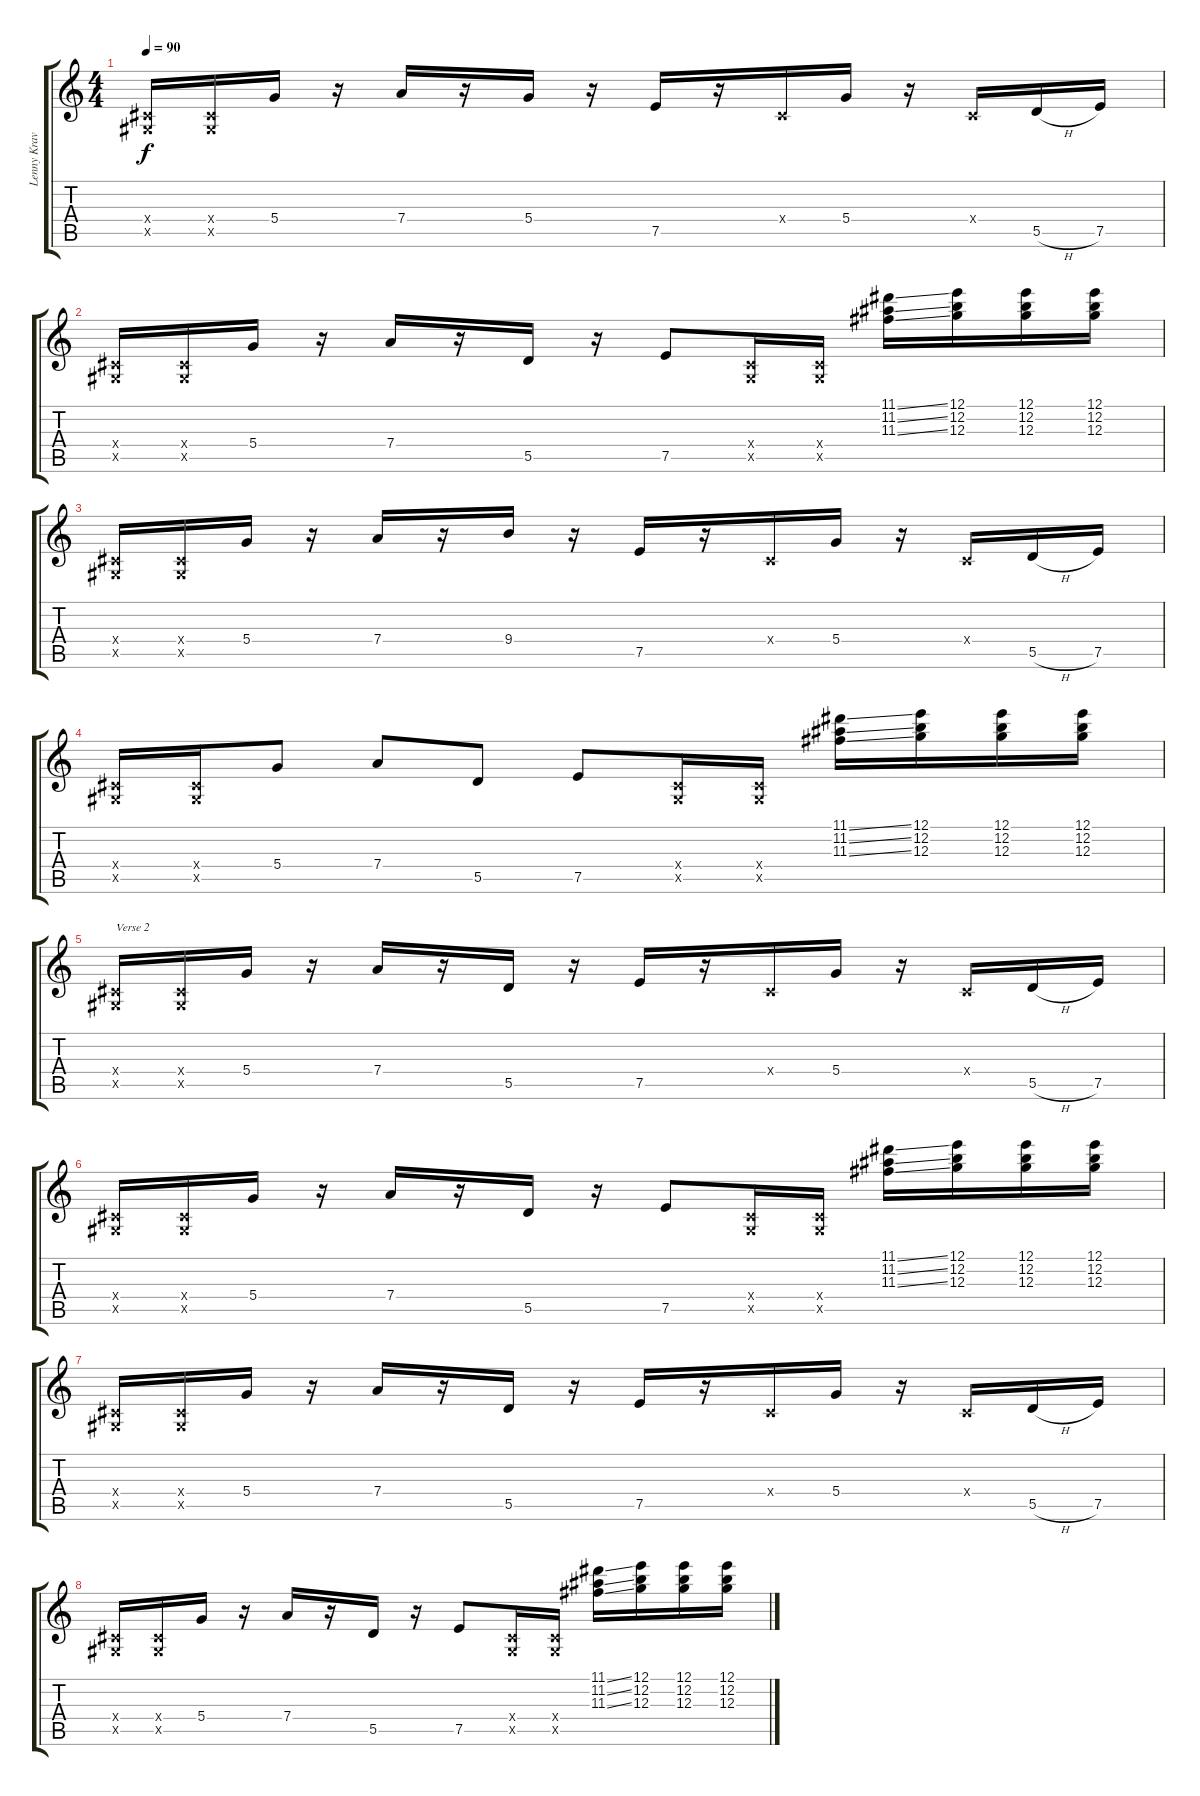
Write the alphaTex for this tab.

\track ("Lenny Kravitz" "Lenny Krav") {instrument overdrivenguitar}
\staff {score tabs}
\tuning (E4 B3 G3 D3 A2 E2) {hide}
\ts (4 4)
\tempo 90
\clef g2
\ks c
(-1.4{x} -1.5{x}).16{dy f} (-1.4{x} -1.5{x}).16 5.4.16 r.16 7.4.16 r.16 5.4.16 r.16 7.5.16 r.16 -1.4{x}.16 5.4.16 r.16 -1.4{x}.16 5.5{h}.16 7.5.16 |
(-1.4{x} -1.5{x}).16 (-1.4{x} -1.5{x}).16 5.4.16 r.16 7.4.16 r.16 5.5.16 r.16 7.5.8 (-1.4{x} -1.5{x}).16 (-1.4{x} -1.5{x}).16 (11.1{ss} 11.2{ss} 11.3{ss}).16 (12.1 12.2 12.3).16 (12.1 12.2 12.3).16 (12.1 12.2 12.3).16 |
(-1.4{x} -1.5{x}).16 (-1.4{x} -1.5{x}).16 5.4.16 r.16 7.4.16 r.16 9.4.16 r.16 7.5.16 r.16 -1.4{x}.16 5.4.16 r.16 -1.4{x}.16 5.5{h}.16 7.5.16 |
(-1.4{x} -1.5{x}).16 (-1.4{x} -1.5{x}).16 5.4.8 7.4.8 5.5.8 7.5.8 (-1.4{x} -1.5{x}).16 (-1.4{x} -1.5{x}).16 (11.1{ss} 11.2{ss} 11.3{ss}).16 (12.1 12.2 12.3).16 (12.1 12.2 12.3).16 (12.1 12.2 12.3).16 |
(-1.4{x} -1.5{x}).16{txt "Verse 2"} (-1.4{x} -1.5{x}).16 5.4.16 r.16 7.4.16 r.16 5.5.16 r.16 7.5.16 r.16 -1.4{x}.16 5.4.16 r.16 -1.4{x}.16 5.5{h}.16 7.5.16 |
(-1.4{x} -1.5{x}).16 (-1.4{x} -1.5{x}).16 5.4.16 r.16 7.4.16 r.16 5.5.16 r.16 7.5.8 (-1.4{x} -1.5{x}).16 (-1.4{x} -1.5{x}).16 (11.1{ss} 11.2{ss} 11.3{ss}).16 (12.1 12.2 12.3).16 (12.1 12.2 12.3).16 (12.1 12.2 12.3).16 |
(-1.4{x} -1.5{x}).16 (-1.4{x} -1.5{x}).16 5.4.16 r.16 7.4.16 r.16 5.5.16 r.16 7.5.16 r.16 -1.4{x}.16 5.4.16 r.16 -1.4{x}.16 5.5{h}.16 7.5.16 |
(-1.4{x} -1.5{x}).16 (-1.4{x} -1.5{x}).16 5.4.16 r.16 7.4.16 r.16 5.5.16 r.16 7.5.8 (-1.4{x} -1.5{x}).16 (-1.4{x} -1.5{x}).16 (11.1{ss} 11.2{ss} 11.3{ss}).16 (12.1 12.2 12.3).16 (12.1 12.2 12.3).16 (12.1 12.2 12.3).16
